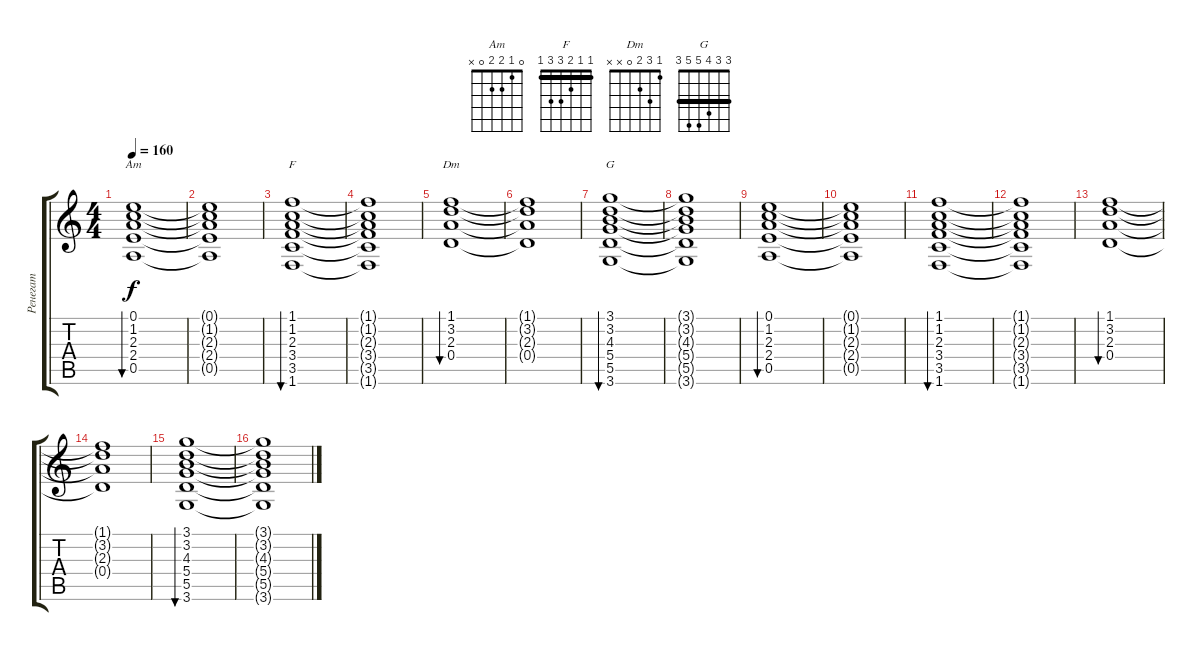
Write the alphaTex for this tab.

\track ("Ренегат" "Ренегат") {instrument electricguitarclean}
\staff {score tabs}
\tuning (E4 B3 G3 D3 A2 E2) {hide}
\chord ("Am" 0 1 2 2 0 x)
\chord ("F" 1 1 2 3 3 1) {barre 1}
\chord ("Dm" 1 3 2 0 x x)
\chord ("G" 3 3 4 5 5 3) {barre 3}
\ts (4 4)
\tempo 160
\clef g2
\ks c
(0.1 1.2 2.3 2.4 0.5).1{bu 60 ch "Am" dy f instrument electricguitarclean} |
(0.1{t} 1.2{t} 2.3{t} 2.4{t} 0.5{t}).1 |
(1.1 1.2 2.3 3.4 3.5 1.6).1{bu 60 ch "F"} |
(1.1{t} 1.2{t} 2.3{t} 3.4{t} 3.5{t} 1.6{t}).1 |
(1.1 3.2 2.3 0.4).1{bu 60 ch "Dm"} |
(1.1{t} 3.2{t} 2.3{t} 0.4{t}).1 |
(3.1 3.2 4.3 5.4 5.5 3.6).1{bu 60 ch "G"} |
(3.1{t} 3.2{t} 4.3{t} 5.4{t} 5.5{t} 3.6{t}).1 |
(0.1 1.2 2.3 2.4 0.5).1{bu 60} |
(0.1{t} 1.2{t} 2.3{t} 2.4{t} 0.5{t}).1 |
(1.1 1.2 2.3 3.4 3.5 1.6).1{bu 60} |
(1.1{t} 1.2{t} 2.3{t} 3.4{t} 3.5{t} 1.6{t}).1 |
(1.1 3.2 2.3 0.4).1{bu 60} |
(1.1{t} 3.2{t} 2.3{t} 0.4{t}).1 |
(3.1 3.2 4.3 5.4 5.5 3.6).1{bu 60} |
(3.1{t} 3.2{t} 4.3{t} 5.4{t} 5.5{t} 3.6{t}).1
